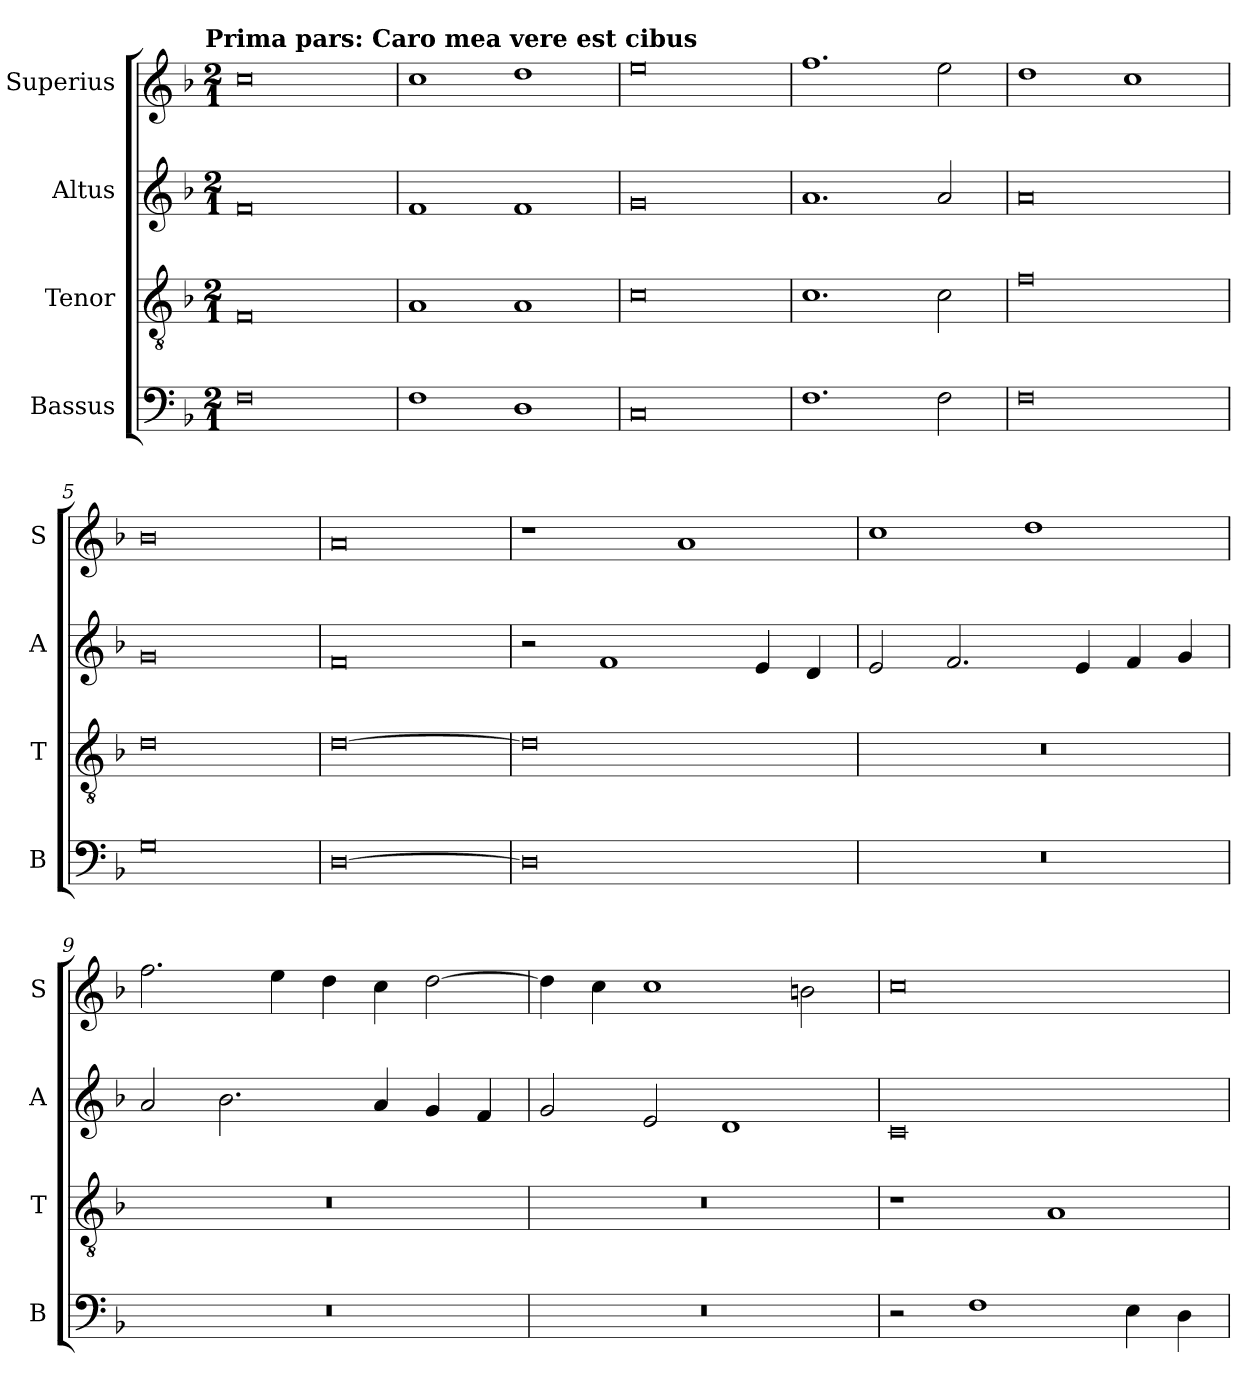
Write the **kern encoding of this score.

**kern	**kern	**kern	**kern
*part4	*part3	*part2	*part1
*staff4	*staff3	*staff2	*staff1
*I"Bassus	*I"Tenor	*I"Altus	*I"Superius
*I'B	*I'T	*I'A	*I'S
*clefF4	*clefGv2	*clefG2	*clefG2
*k[b-]	*k[b-]	*k[b-]	*k[b-]
*F:	*F:	*F:	*F:
!!LO:TX:omd:t=Prima pars&colon; Caro mea vere est cibus
*M2/1	*M2/1	*M2/1	*M2/1
=	=	=	=
0F	0F	0f	0cc
=1	=1	=1	=1
1F	1A	1f	1cc
1D	1A	1f	1dd
=2	=2	=2	=2
0C	0c	0g	0ee
=3	=3	=3	=3
1.F	1.c	1.a	1.ff
2F	2c	2a	2ee
=4	=4	=4	=4
0F	0f	0a	1dd
.	.	.	1cc
=5	=5	=5	=5
0G	0d	0g	0b-
=6	=6	=6	=6
[0D	[0d	0f	0a
=7	=7	=7	=7
0D]	0d]	2r	1r
.	.	1f	.
.	.	.	1a
.	.	4e	.
.	.	4d	.
=8	=8	=8	=8
0r	0r	2e	1cc
.	.	2.f	.
.	.	.	1dd
.	.	4e	.
.	.	4f	.
.	.	4g	.
=9	=9	=9	=9
0r	0r	2a	2.ff
.	.	2.b-	.
.	.	.	4ee
.	.	.	4dd
.	.	4a	4cc
.	.	4g	[2dd
.	.	4f	.
=10	=10	=10	=10
0r	0r	2g	4dd]
.	.	.	4cc
.	.	2e	1cc
.	.	1d	.
.	.	.	2bn
=11	=11	=11	=11
2r	1r	0c	0cc
1F	.	.	.
.	1A	.	.
4E	.	.	.
4D	.	.	.
=	=	=	=
*-	*-	*-	*-
